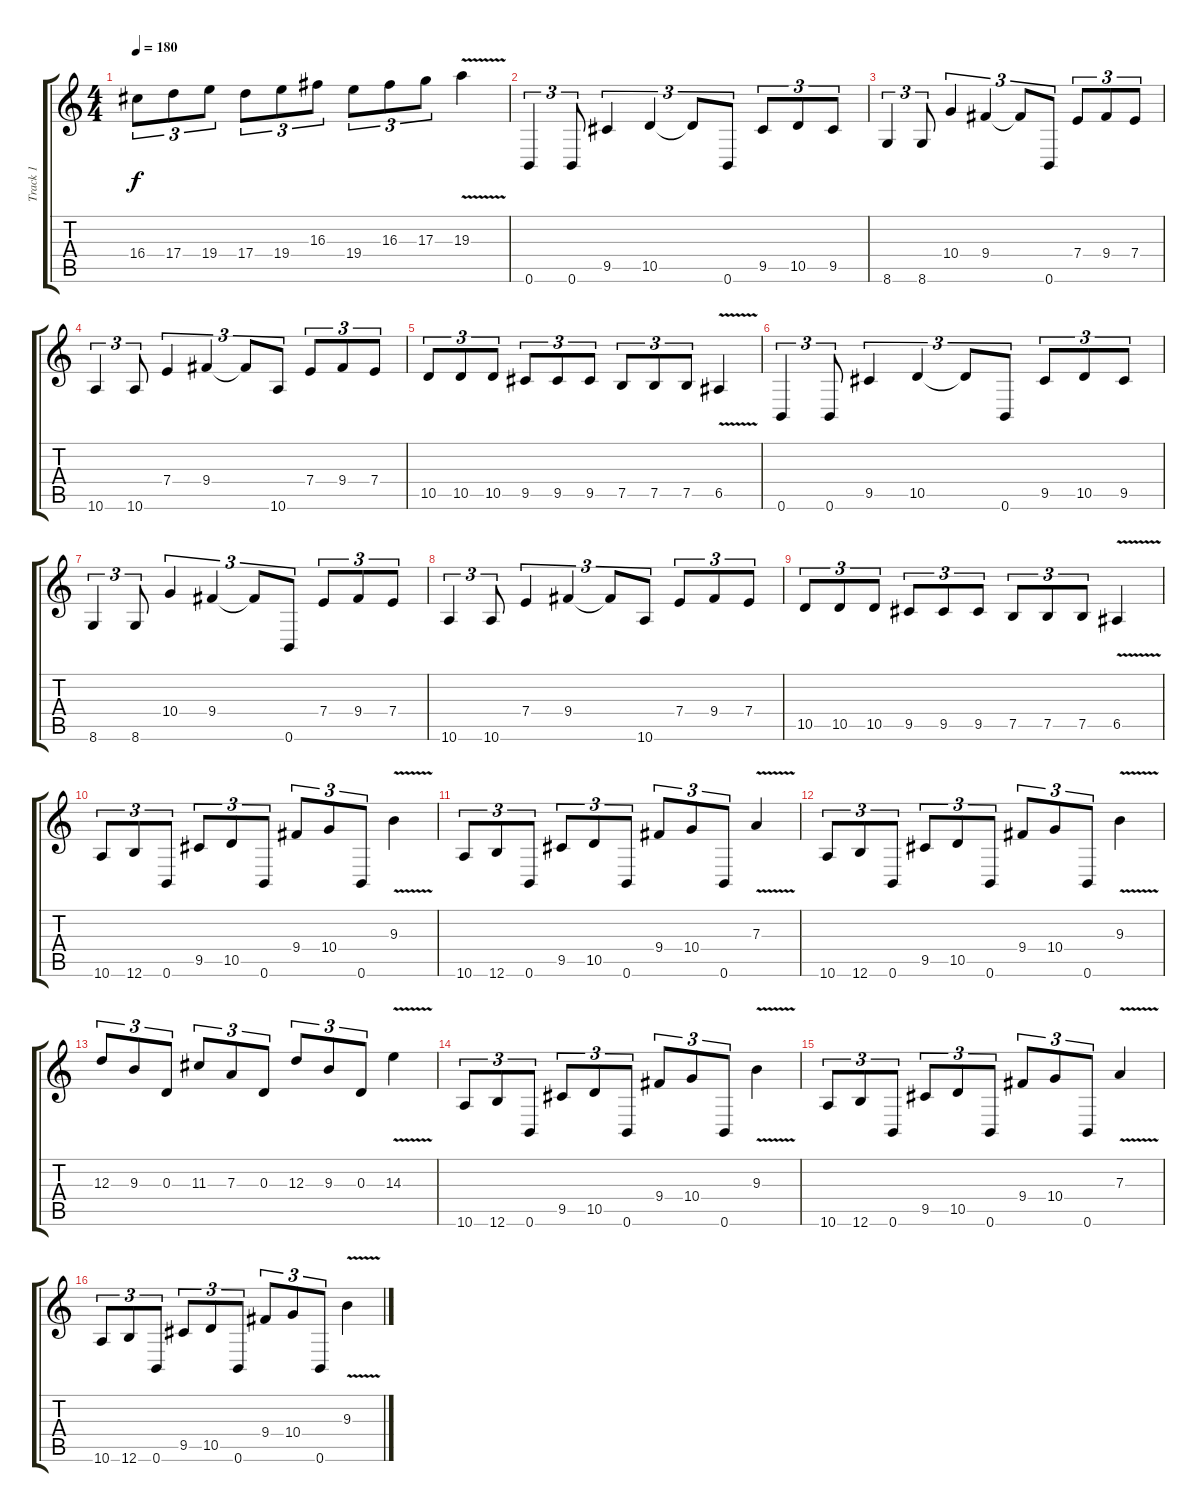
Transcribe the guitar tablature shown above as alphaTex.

\track ("Track 1" "Track 1") {instrument distortionguitar}
\staff {score tabs}
\tuning (B3 Gb3 D3 A2 E2 B1) {hide}
\ts (4 4)
\tempo 180
\clef g2
\ks c
16.4.8{tu (3 2) dy f} 17.4.8{tu (3 2)} 19.4.8{tu (3 2)} 17.4.8{tu (3 2)} 19.4.8{tu (3 2)} 16.3.8{tu (3 2)} 19.4.8{tu (3 2)} 16.3.8{tu (3 2)} 17.3.8{tu (3 2)} 19.3{v}.4 |
0.6.4{tu (3 2)} 0.6.8{tu (3 2)} 9.5.4{tu (3 2)} 10.5.4{tu (3 2)} 10.5{t}.8{tu (3 2)} 0.6.8{tu (3 2)} 9.5.8{tu (3 2)} 10.5.8{tu (3 2)} 9.5.8{tu (3 2)} |
8.6.4{tu (3 2)} 8.6.8{tu (3 2)} 10.4.4{tu (3 2)} 9.4.4{tu (3 2)} 9.4{t}.8{tu (3 2)} 0.6.8{tu (3 2)} 7.4.8{tu (3 2)} 9.4.8{tu (3 2)} 7.4.8{tu (3 2)} |
10.6.4{tu (3 2)} 10.6.8{tu (3 2)} 7.4.4{tu (3 2)} 9.4.4{tu (3 2)} 9.4{t}.8{tu (3 2)} 10.6.8{tu (3 2)} 7.4.8{tu (3 2)} 9.4.8{tu (3 2)} 7.4.8{tu (3 2)} |
10.5.8{tu (3 2)} 10.5.8{tu (3 2)} 10.5.8{tu (3 2)} 9.5.8{tu (3 2)} 9.5.8{tu (3 2)} 9.5.8{tu (3 2)} 7.5.8{tu (3 2)} 7.5.8{tu (3 2)} 7.5.8{tu (3 2)} 6.5{v}.4 |
0.6.4{tu (3 2)} 0.6.8{tu (3 2)} 9.5.4{tu (3 2)} 10.5.4{tu (3 2)} 10.5{t}.8{tu (3 2)} 0.6.8{tu (3 2)} 9.5.8{tu (3 2)} 10.5.8{tu (3 2)} 9.5.8{tu (3 2)} |
8.6.4{tu (3 2)} 8.6.8{tu (3 2)} 10.4.4{tu (3 2)} 9.4.4{tu (3 2)} 9.4{t}.8{tu (3 2)} 0.6.8{tu (3 2)} 7.4.8{tu (3 2)} 9.4.8{tu (3 2)} 7.4.8{tu (3 2)} |
10.6.4{tu (3 2)} 10.6.8{tu (3 2)} 7.4.4{tu (3 2)} 9.4.4{tu (3 2)} 9.4{t}.8{tu (3 2)} 10.6.8{tu (3 2)} 7.4.8{tu (3 2)} 9.4.8{tu (3 2)} 7.4.8{tu (3 2)} |
10.5.8{tu (3 2)} 10.5.8{tu (3 2)} 10.5.8{tu (3 2)} 9.5.8{tu (3 2)} 9.5.8{tu (3 2)} 9.5.8{tu (3 2)} 7.5.8{tu (3 2)} 7.5.8{tu (3 2)} 7.5.8{tu (3 2)} 6.5{v}.4 |
10.6.8{tu (3 2)} 12.6.8{tu (3 2)} 0.6.8{tu (3 2)} 9.5.8{tu (3 2)} 10.5.8{tu (3 2)} 0.6.8{tu (3 2)} 9.4.8{tu (3 2)} 10.4.8{tu (3 2)} 0.6.8{tu (3 2)} 9.3{v}.4 |
10.6.8{tu (3 2)} 12.6.8{tu (3 2)} 0.6.8{tu (3 2)} 9.5.8{tu (3 2)} 10.5.8{tu (3 2)} 0.6.8{tu (3 2)} 9.4.8{tu (3 2)} 10.4.8{tu (3 2)} 0.6.8{tu (3 2)} 7.3{v}.4 |
10.6.8{tu (3 2)} 12.6.8{tu (3 2)} 0.6.8{tu (3 2)} 9.5.8{tu (3 2)} 10.5.8{tu (3 2)} 0.6.8{tu (3 2)} 9.4.8{tu (3 2)} 10.4.8{tu (3 2)} 0.6.8{tu (3 2)} 9.3{v}.4 |
12.3.8{tu (3 2)} 9.3.8{tu (3 2)} 0.3.8{tu (3 2)} 11.3.8{tu (3 2)} 7.3.8{tu (3 2)} 0.3.8{tu (3 2)} 12.3.8{tu (3 2)} 9.3.8{tu (3 2)} 0.3.8{tu (3 2)} 14.3{v}.4 |
10.6.8{tu (3 2)} 12.6.8{tu (3 2)} 0.6.8{tu (3 2)} 9.5.8{tu (3 2)} 10.5.8{tu (3 2)} 0.6.8{tu (3 2)} 9.4.8{tu (3 2)} 10.4.8{tu (3 2)} 0.6.8{tu (3 2)} 9.3{v}.4 |
10.6.8{tu (3 2)} 12.6.8{tu (3 2)} 0.6.8{tu (3 2)} 9.5.8{tu (3 2)} 10.5.8{tu (3 2)} 0.6.8{tu (3 2)} 9.4.8{tu (3 2)} 10.4.8{tu (3 2)} 0.6.8{tu (3 2)} 7.3{v}.4 |
10.6.8{tu (3 2)} 12.6.8{tu (3 2)} 0.6.8{tu (3 2)} 9.5.8{tu (3 2)} 10.5.8{tu (3 2)} 0.6.8{tu (3 2)} 9.4.8{tu (3 2)} 10.4.8{tu (3 2)} 0.6.8{tu (3 2)} 9.3{v}.4
